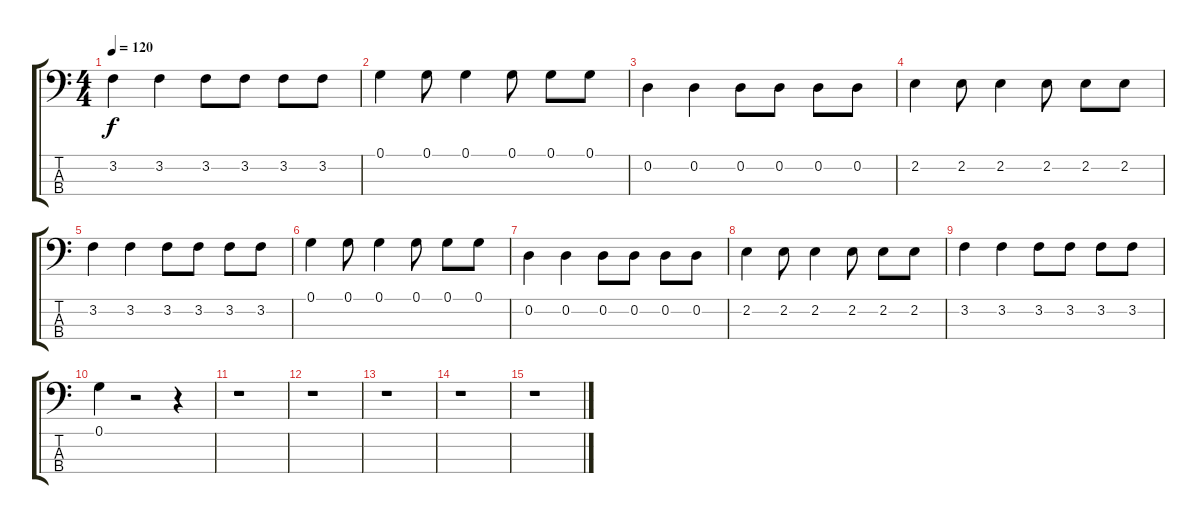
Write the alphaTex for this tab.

\track "" {instrument electricbasspick}
\staff {score tabs}
\tuning (G2 D2 A1 E1) {hide}
\ts (4 4)
\tempo 120
\clef f4
\ks c
3.2.4{dy f} 3.2.4 3.2.8 3.2.8 3.2.8 3.2.8 |
0.1.4 0.1.8 0.1.4 0.1.8 0.1.8 0.1.8 |
0.2.4 0.2.4 0.2.8 0.2.8 0.2.8 0.2.8 |
2.2.4 2.2.8 2.2.4 2.2.8 2.2.8 2.2.8 |
3.2.4 3.2.4 3.2.8 3.2.8 3.2.8 3.2.8 |
0.1.4 0.1.8 0.1.4 0.1.8 0.1.8 0.1.8 |
0.2.4 0.2.4 0.2.8 0.2.8 0.2.8 0.2.8 |
2.2.4 2.2.8 2.2.4 2.2.8 2.2.8 2.2.8 |
3.2.4 3.2.4 3.2.8 3.2.8 3.2.8 3.2.8 |
0.1.4{volume 12 balance 8} r.2 r.4 |
r.1 |
r.1 |
r.1 |
r.1 |
r.1
